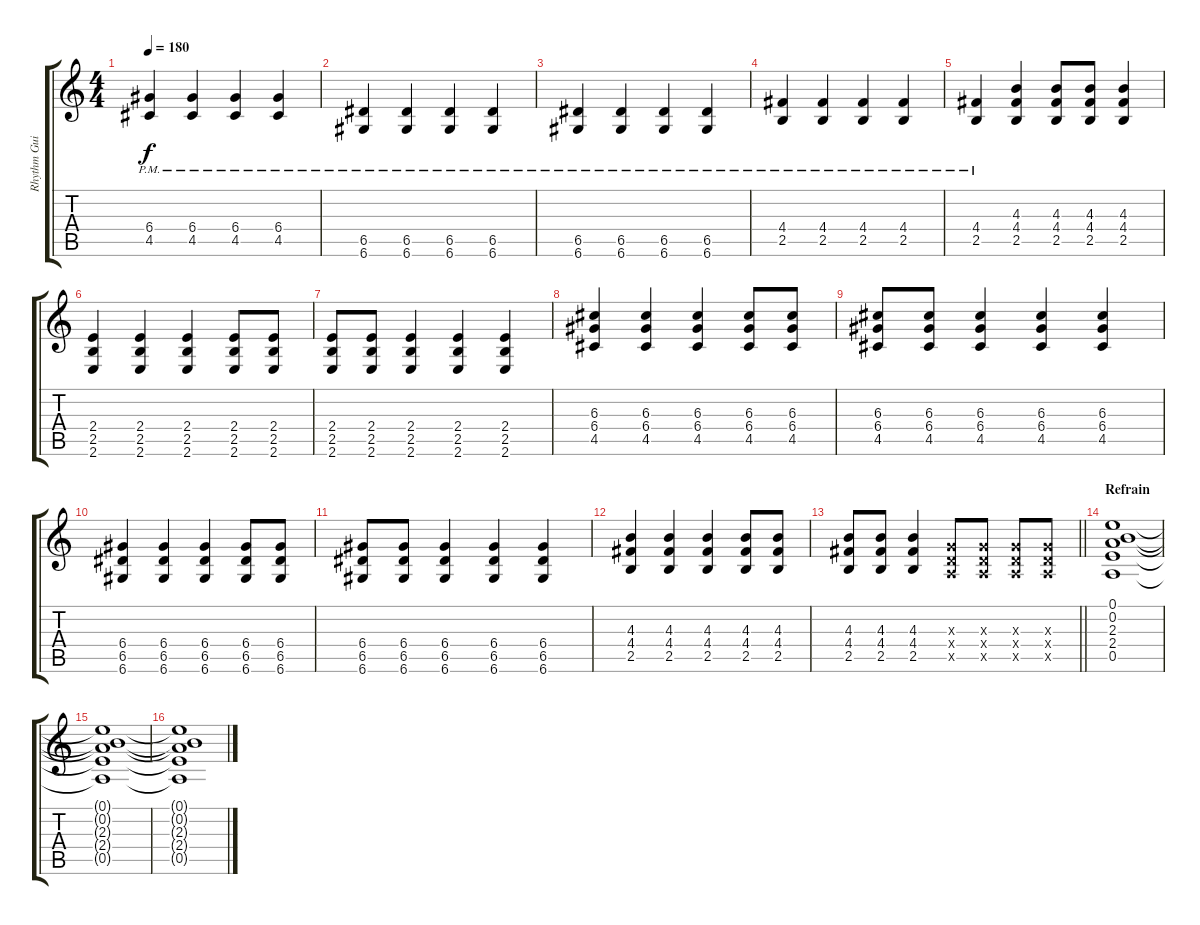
\track ("Rhythm Guitar (J.S. Sung)" "Rhythm Gui") {instrument overdrivenguitar}
\staff {score tabs}
\tuning (E4 B3 G3 D3 A2 D2) {hide}
\ts (4 4)
\tempo 180
\clef g2
\ks c
(6.4{pm} 4.5{pm}).4{dy f} (6.4{pm} 4.5{pm}).4 (6.4{pm} 4.5{pm}).4 (6.4{pm} 4.5{pm}).4 |
(6.5{pm} 6.6{pm}).4 (6.5{pm} 6.6{pm}).4 (6.5{pm} 6.6{pm}).4 (6.5{pm} 6.6{pm}).4 |
(6.5{pm} 6.6{pm}).4 (6.5{pm} 6.6{pm}).4 (6.5{pm} 6.6{pm}).4 (6.5{pm} 6.6{pm}).4 |
(4.4{pm} 2.5{pm}).4 (4.4{pm} 2.5{pm}).4 (4.4{pm} 2.5{pm}).4 (4.4{pm} 2.5{pm}).4 |
(4.4{pm} 2.5{pm}).4 (4.3 4.4 2.5).4 (4.3 4.4 2.5).8 (4.3 4.4 2.5).8 (4.3 4.4 2.5).4 |
(2.4 2.5 2.6).4 (2.4 2.5 2.6).4 (2.4 2.5 2.6).4 (2.4 2.5 2.6).8 (2.4 2.5 2.6).8 |
(2.4 2.5 2.6).8 (2.4 2.5 2.6).8 (2.4 2.5 2.6).4 (2.4 2.5 2.6).4 (2.4 2.5 2.6).4 |
(6.3 6.4 4.5).4 (6.3 6.4 4.5).4 (6.3 6.4 4.5).4 (6.3 6.4 4.5).8 (6.3 6.4 4.5).8 |
(6.3 6.4 4.5).8 (6.3 6.4 4.5).8 (6.3 6.4 4.5).4 (6.3 6.4 4.5).4 (6.3 6.4 4.5).4 |
(6.4 6.5 6.6).4 (6.4 6.5 6.6).4 (6.4 6.5 6.6).4 (6.4 6.5 6.6).8 (6.4 6.5 6.6).8 |
(6.4 6.5 6.6).8 (6.4 6.5 6.6).8 (6.4 6.5 6.6).4 (6.4 6.5 6.6).4 (6.4 6.5 6.6).4 |
(4.3 4.4 2.5).4 (4.3 4.4 2.5).4 (4.3 4.4 2.5).4 (4.3 4.4 2.5).8 (4.3 4.4 2.5).8 |
\barLineRight lightlight
(4.3 4.4 2.5).8 (4.3 4.4 2.5).8 (4.3 4.4 2.5).4 (0.3{x} 0.4{x} 0.5{x}).8 (0.3{x} 0.4{x} 0.5{x}).8 (0.3{x} 0.4{x} 0.5{x}).8 (0.3{x} 0.4{x} 0.5{x}).8 |
\section ("" "Refrain")
(0.1 0.2 2.3 2.4 0.5).1 |
(0.1{t} 0.2{t} 2.3{t} 2.4{t} 0.5{t}).1 |
(0.1{t} 0.2{t} 2.3{t} 2.4{t} 0.5{t}).1
